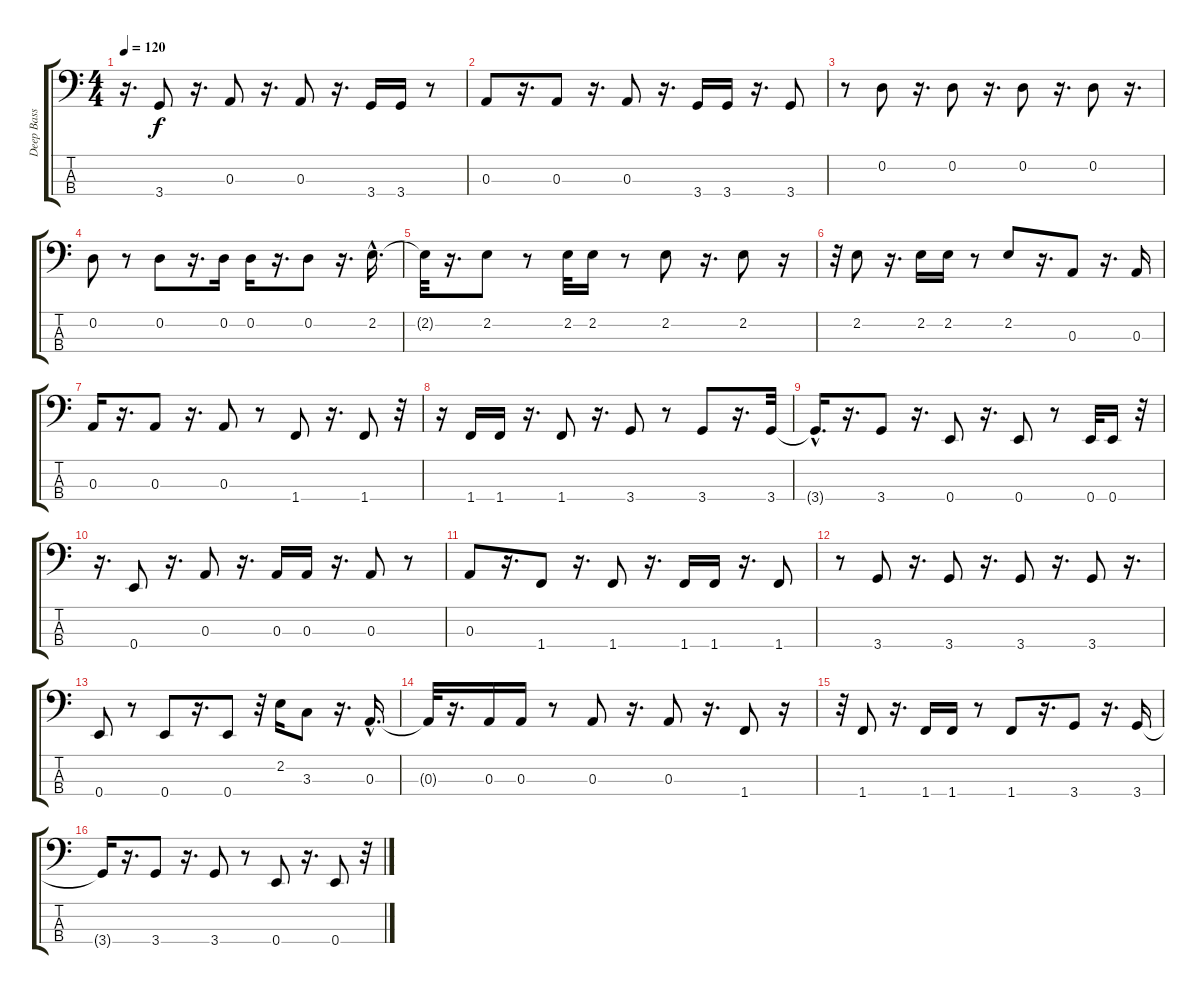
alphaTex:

\track ("Deep Bass" "Deep Bass") {instrument fretlessbass}
\staff {score tabs}
\tuning (G2 D2 A1 E1) {hide}
\ts (4 4)
\tempo 120
\clef f4
\ks c
r.16{d dy f} 3.4.8 r.16{d} 0.3.8 r.16{d} 0.3.8 r.16{d} 3.4.16 3.4.16 r.8 |
0.3.8 r.16{d} 0.3.8 r.16{d} 0.3.8 r.16{d} 3.4.16 3.4.16 r.16{d} 3.4.8 |
r.8 0.2.8 r.16{d} 0.2.8 r.16{d} 0.2.8 r.16{d} 0.2.8 r.16{d} |
0.2.8 r.8 0.2.8 r.16{d} 0.2.16 0.2.16 r.16{d} 0.2.8 r.16{d} 2.2{hac}.16{d} |
2.2{t}.32 r.16{d} 2.2.8 r.8 2.2.32 2.2.16 r.8 2.2.8 r.16{d} 2.2.8 r.16 |
r.32 2.2.8 r.16{d} 2.2.16 2.2.16 r.8 2.2.8 r.16{d} 0.3.8 r.16{d} 0.3.16 |
0.3.16 r.16{d} 0.3.8 r.16{d} 0.3.8 r.8 1.4.8 r.16{d} 1.4.8 r.32 |
r.16 1.4.16 1.4.16 r.16{d} 1.4.8 r.16{d} 3.4.8 r.8 3.4.8 r.16{d} 3.4.32 |
3.4{hac t}.16{d} r.16{d} 3.4.8 r.16{d} 0.4.8 r.16{d} 0.4.8 r.8 0.4.32 0.4.16 r.32 |
r.16{d} 0.4.8 r.16{d} 0.3.8 r.16{d} 0.3.16 0.3.16 r.16{d} 0.3.8 r.8 |
0.3.8 r.16{d} 1.4.8 r.16{d} 1.4.8 r.16{d} 1.4.16 1.4.16 r.16{d} 1.4.8 |
r.8 3.4.8 r.16{d} 3.4.8 r.16{d} 3.4.8 r.16{d} 3.4.8 r.16{d} |
0.4.8 r.8 0.4.8 r.16{d} 0.4.8 r.32 2.2.16 3.3.8 r.16{d} 0.3{hac}.16{d} |
0.3{t}.32 r.16{d} 0.3.16 0.3.16 r.8 0.3.8 r.16{d} 0.3.8 r.16{d} 1.4.8 r.16 |
r.32 1.4.8 r.16{d} 1.4.16 1.4.16 r.8 1.4.8 r.16{d} 3.4.8 r.16{d} 3.4.16 |
3.4{t}.16 r.16{d} 3.4.8 r.16{d} 3.4.8 r.8 0.4.8 r.16{d} 0.4.8 r.32
